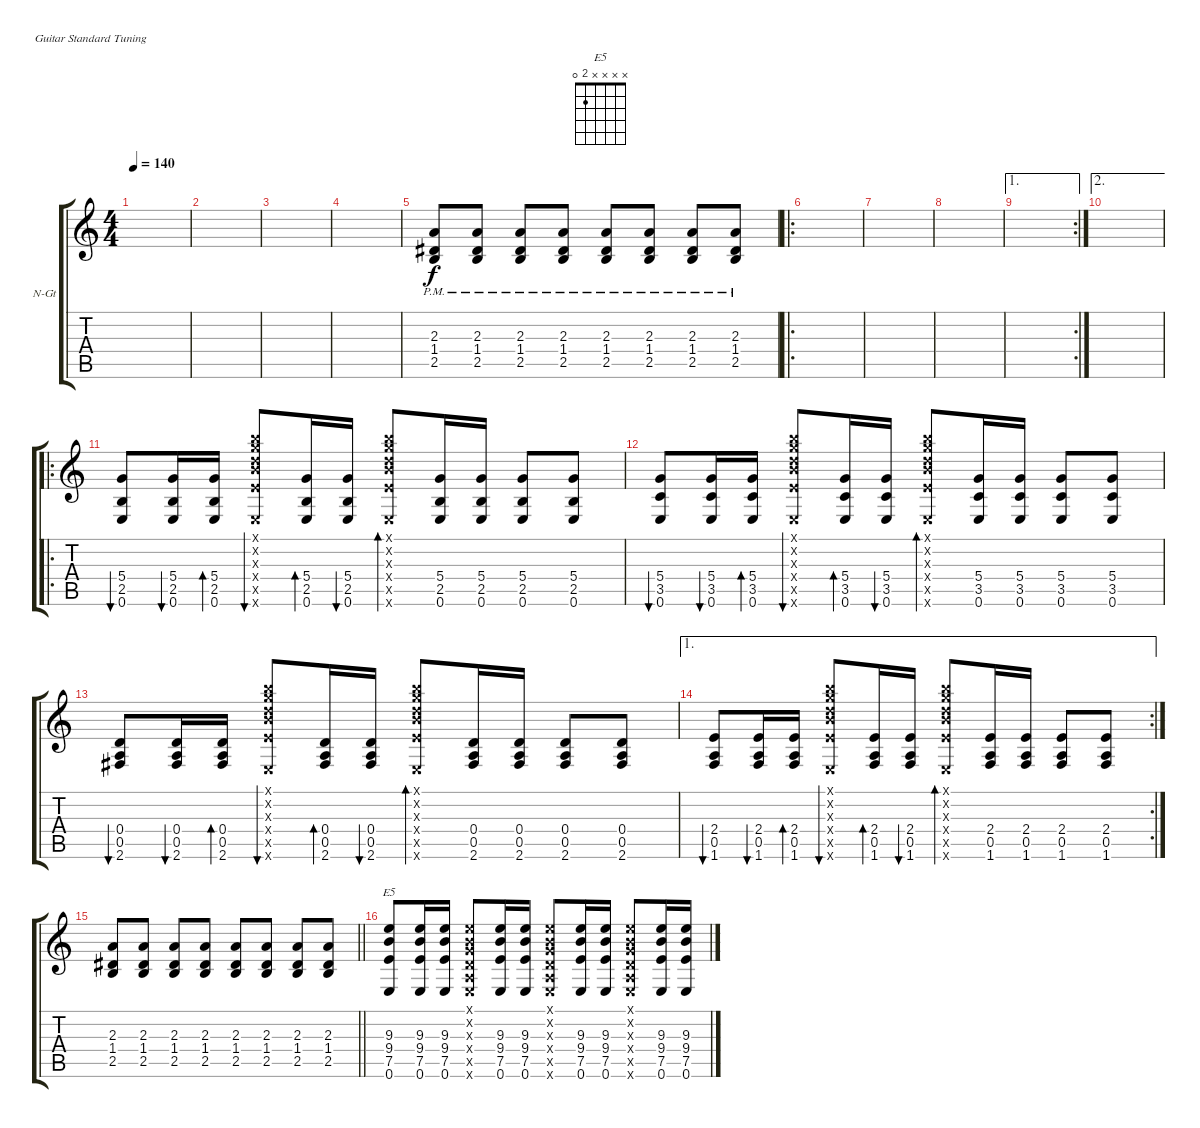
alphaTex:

\defaultSystemsLayout 4
\bracketExtendMode groupsimilarinstruments
\firstSystemTrackNameOrientation horizontal
\otherSystemsTrackNameOrientation horizontal
\track ("Nylon Guitar" "N-Gt") {instrument acousticguitarnylon}
\staff {score tabs}
\tuning (E4 B3 G3 D3 A2 E2)
\chord ("E5" x x x x 2 0)
\ts (4 4)
\tempo 140
\clef g2
\ks c
|
|
|
|
\scale
0.455882 (2.3{pm} 1.4{pm} 2.5{pm}).8 (2.3{pm} 1.4{pm} 2.5{pm}).8 (2.3{pm} 1.4{pm} 2.5{pm}).8 (2.3{pm} 1.4{pm} 2.5{pm}).8 (2.3{pm} 1.4{pm} 2.5{pm}).8 (2.3{pm} 1.4{pm} 2.5{pm}).8 (2.3{pm} 1.4{pm} 2.5{pm}).8 (2.3{pm} 1.4{pm} 2.5{pm}).8 |
\ro
\scale
0.544118 |
\scale
0.5 |
\scale
0.5 |
\ae 1
\rc 2
\scale
0.523077 |
\ae 2
\scale
0.476923 |
\ro
(5.4 2.5 0.6).8{bu 30} (5.4 2.5 0.6).16{bu 30} (2.5 0.6 5.4).16{bd 30} (7.1{x} 8.2{x} 7.3{x} 9.4{x} 7.5{x} 0.6{x}).8{bu 30} (5.4 2.5 0.6).16{bd 30} (5.4 2.5 0.6).16{bu 30} (7.1{x} 8.2{x} 7.3{x} 9.4{x} 7.5{x} 0.6{x}).8{bd 30} (5.4 2.5 0.6).16 (5.4 2.5 0.6).16 (5.4 2.5 0.6).8 (5.4 2.5 0.6).8 |
(5.4 3.5 0.6).8{bu 30} (5.4 3.5 0.6).16{bu 30} (3.5 0.6 5.4).16{bd 30} (7.1{x} 8.2{x} 7.3{x} 9.4{x} 7.5{x} 0.6{x}).8{bu 30} (5.4 3.5 0.6).16{bd 30} (5.4 3.5 0.6).16{bu 30} (7.1{x} 8.2{x} 7.3{x} 9.4{x} 7.5{x} 0.6{x}).8{bd 30} (5.4 3.5 0.6).16 (5.4 3.5 0.6).16 (5.4 3.5 0.6).8 (5.4 3.5 0.6).8 |
(0.4 0.5 2.6).8{bu 30} (0.4 0.5 2.6).16{bu 30} (0.5 2.6 0.4).16{bd 30} (7.1{x} 8.2{x} 7.3{x} 9.4{x} 7.5{x} 0.6{x}).8{bu 30} (0.4 0.5 2.6).16{bd 30} (0.4 0.5 2.6).16{bu 30} (7.1{x} 8.2{x} 7.3{x} 9.4{x} 7.5{x} 0.6{x}).8{bd 30} (0.4 0.5 2.6).16 (0.4 0.5 2.6).16 (0.4 0.5 2.6).8 (0.4 0.5 2.6).8 |
\ae 1
\rc 2
(2.4 0.5 1.6).8{bu 30} (2.4 0.5 1.6).16{bu 30} (0.5 1.6 2.4).16{bd 30} (7.1{x} 8.2{x} 7.3{x} 9.4{x} 7.5{x} 0.6{x}).8{bu 30} (2.4 0.5 1.6).16{bd 30} (2.4 0.5 1.6).16{bu 30} (7.1{x} 8.2{x} 7.3{x} 9.4{x} 7.5{x} 0.6{x}).8{bd 30} (2.4 0.5 1.6).16 (2.4 0.5 1.6).16 (2.4 0.5 1.6).8 (2.4 0.5 1.6).8 |
\barLineRight lightlight
(2.5 1.4 2.3).8 (1.4 2.5 2.3).8 (2.5 1.4 2.3).8 (2.5 1.4 2.3).8 (1.4 2.5 2.3).8 (2.5 1.4 2.3).8 (2.5 1.4 2.3).8 (2.5 1.4 2.3).8 |
\scale
0.5 (0.6 7.5 9.4 9.3).8{ch "E5"} (0.6 7.5 9.4 9.3).16 (0.6 7.5 9.4 9.3).16 (0.1{x} 0.2{x} 0.3{x} 0.4{x} 0.6{x} 0.5{x}).8 (0.6 7.5 9.4 9.3).16 (0.6 7.5 9.4 9.3).16 (0.1{x} 0.2{x} 0.3{x} 0.4{x} 0.6{x} 0.5{x}).8 (0.6 7.5 9.4 9.3).16 (0.6 7.5 9.4 9.3).16 (0.1{x} 0.2{x} 0.3{x} 0.4{x} 0.6{x} 0.5{x}).8 (0.6 7.5 9.4 9.3).16 (0.6 7.5 9.4 9.3).16
